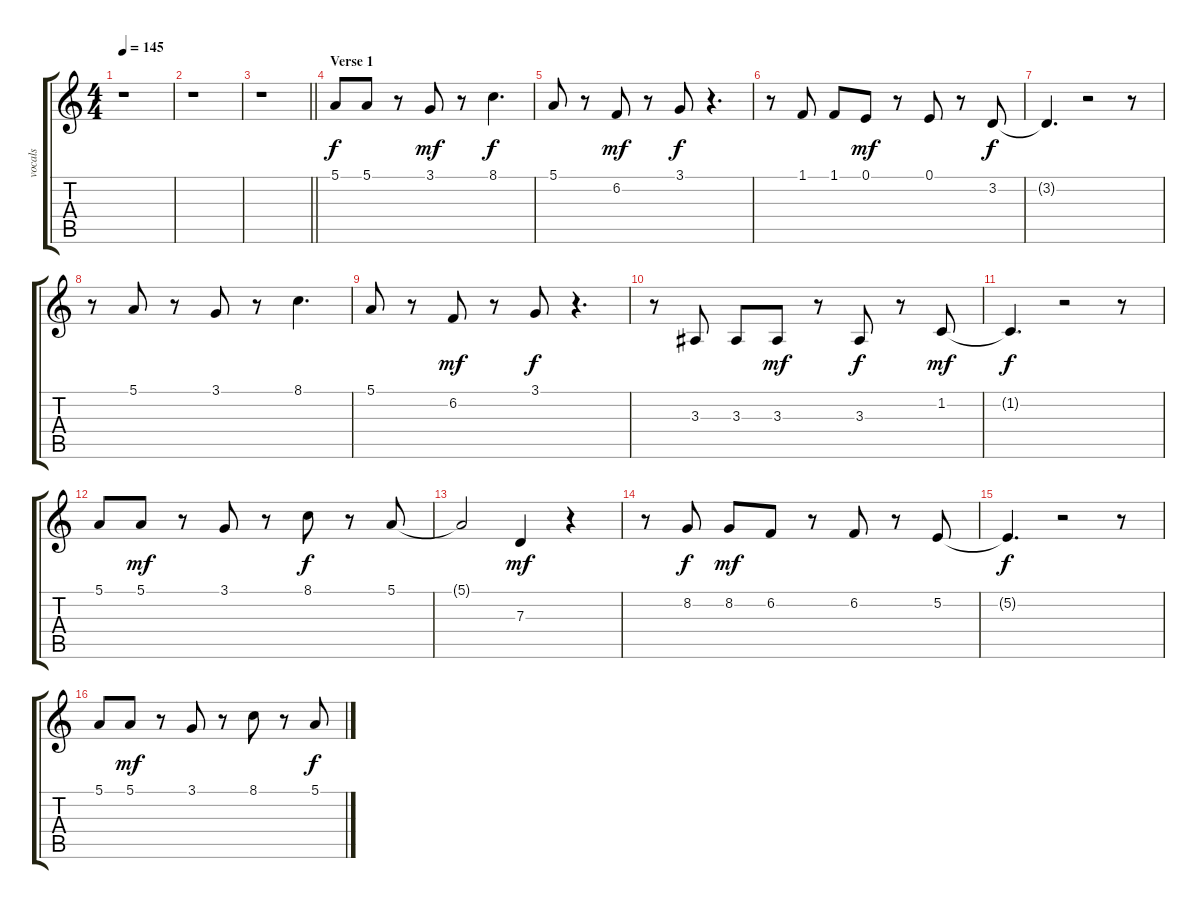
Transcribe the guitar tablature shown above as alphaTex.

\track ("vocals" "vocals") {instrument sopranosax}
\staff {score tabs}
\tuning (E4 B3 G3 D3 A2 E2) {hide}
\ts (4 4)
\tempo 145
\clef g2
\ks c
r.1{dy f} |
r.1 |
\barLineRight lightlight
r.1 |
\section ("" "Verse 1")
5.1.8 5.1.8 r.8 3.1.8{dy mf} r.8 8.1.4{d dy f} |
5.1.8 r.8 6.2.8{dy mf} r.8 3.1.8{dy f} r.4{d} |
r.8 1.1.8 1.1.8 0.1.8{dy mf} r.8 0.1.8 r.8 3.2.8{dy f} |
3.2{t}.4{d} r.2 r.8 |
r.8 5.1.8 r.8 3.1.8 r.8 8.1.4{d} |
5.1.8 r.8 6.2.8{dy mf} r.8 3.1.8{dy f} r.4{d} |
r.8 3.3.8 3.3.8 3.3.8{dy mf} r.8 3.3.8{dy f} r.8 1.2.8{dy mf} |
1.2{t}.4{d dy f} r.2 r.8 |
5.1.8 5.1.8{dy mf} r.8 3.1.8 r.8 8.1.8{dy f} r.8 5.1.8 |
5.1{t}.2 7.3.4{dy mf} r.4 |
r.8 8.2.8{dy f} 8.2.8{dy mf} 6.2.8 r.8 6.2.8 r.8 5.2.8 |
5.2{t}.4{d dy f} r.2 r.8 |
5.1.8 5.1.8{dy mf} r.8 3.1.8 r.8 8.1.8 r.8 5.1.8{dy f}
